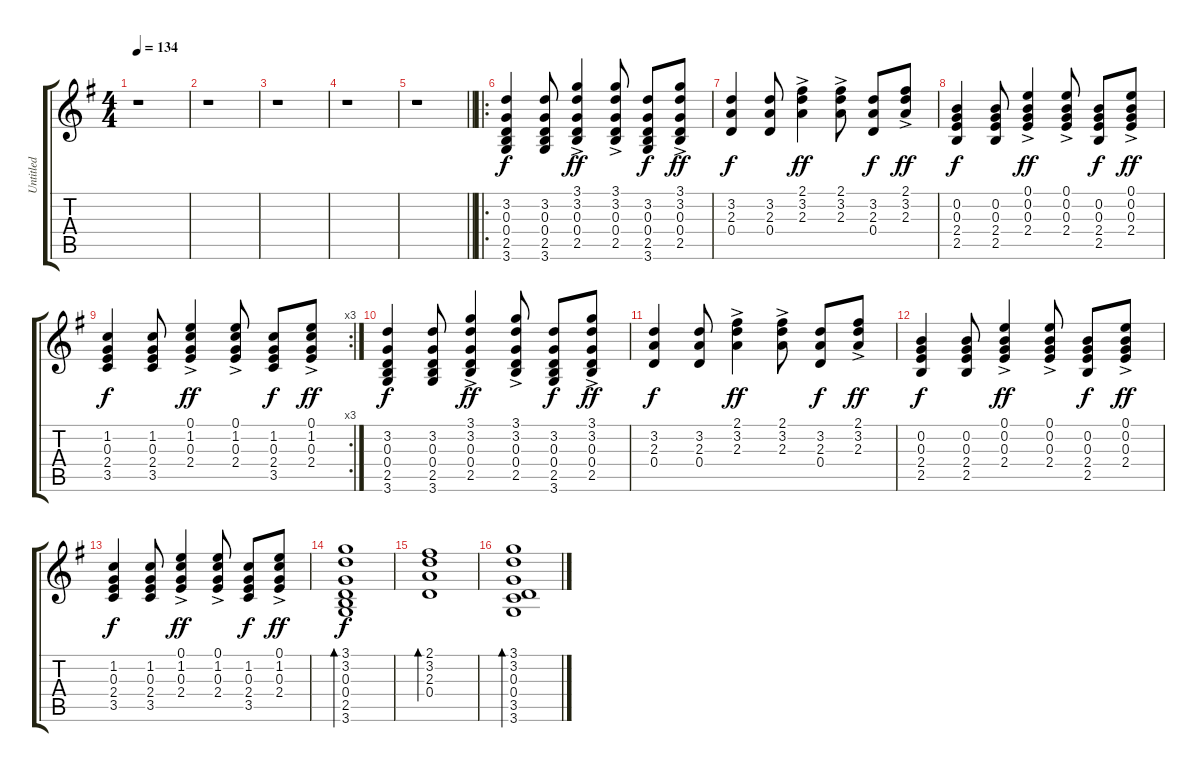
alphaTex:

\track ("Untitled" "Untitled") {instrument acousticguitarsteel}
\staff {score tabs}
\tuning (E4 B3 G3 D3 A2 E2) {hide}
\ts (4 4)
\tempo 134
\clef g2
\ks g
r.1{dy f} |
r.1 |
r.1 |
r.1 |
\barLineRight lightlight
r.1 |
\ro
(3.2 0.3 0.4 2.5 3.6).4 (3.2 0.3 0.4 2.5 3.6).8 (3.1{ac} 3.2 0.3 0.4 2.5).4{dy ff} (3.1{ac} 3.2 0.3 0.4 2.5).8 (3.2 0.3 0.4 2.5 3.6).8{dy f} (3.1{ac} 3.2 0.3 0.4 2.5).8{dy ff} |
(3.2 2.3 0.4).4{dy f} (3.2 2.3 0.4).8 (2.1{ac} 3.2 2.3).4{dy ff} (2.1{ac} 3.2 2.3).8 (3.2 2.3 0.4).8{dy f} (2.1{ac} 3.2 2.3).8{dy ff} |
(0.2 0.3 2.4 2.5).4{dy f} (0.2 0.3 2.4 2.5).8 (0.1{ac} 0.2 0.3 2.4).4{dy ff} (0.1{ac} 0.2 0.3 2.4).8 (0.2 0.3 2.4 2.5).8{dy f} (0.1{ac} 0.2 0.3 2.4).8{dy ff} |
\rc 3
(1.2 0.3 2.4 3.5).4{dy f} (1.2 0.3 2.4 3.5).8 (0.1{ac} 1.2 0.3 2.4).4{dy ff} (0.1{ac} 1.2 0.3 2.4).8 (1.2 0.3 2.4 3.5).8{dy f} (0.1{ac} 1.2 0.3 2.4).8{dy ff} |
(3.2 0.3 0.4 2.5 3.6).4{dy f} (3.2 0.3 0.4 2.5 3.6).8 (3.1{ac} 3.2 0.3 0.4 2.5).4{dy ff} (3.1{ac} 3.2 0.3 0.4 2.5).8 (3.2 0.3 0.4 2.5 3.6).8{dy f} (3.1{ac} 3.2 0.3 0.4 2.5).8{dy ff} |
(3.2 2.3 0.4).4{dy f} (3.2 2.3 0.4).8 (2.1{ac} 3.2 2.3).4{dy ff} (2.1{ac} 3.2 2.3).8 (3.2 2.3 0.4).8{dy f} (2.1{ac} 3.2 2.3).8{dy ff} |
(0.2 0.3 2.4 2.5).4{dy f} (0.2 0.3 2.4 2.5).8 (0.1{ac} 0.2 0.3 2.4).4{dy ff} (0.1{ac} 0.2 0.3 2.4).8 (0.2 0.3 2.4 2.5).8{dy f} (0.1{ac} 0.2 0.3 2.4).8{dy ff} |
(1.2 0.3 2.4 3.5).4{dy f} (1.2 0.3 2.4 3.5).8 (0.1{ac} 1.2 0.3 2.4).4{dy ff} (0.1{ac} 1.2 0.3 2.4).8 (1.2 0.3 2.4 3.5).8{dy f} (0.1{ac} 1.2 0.3 2.4).8{dy ff} |
(3.1 3.2 0.3 0.4 2.5 3.6).1{bd 120 dy f} |
(2.1 3.2 2.3 0.4).1{bd 120} |
(3.1 3.2 0.3 0.4 3.5 3.6).1{bd 120}
